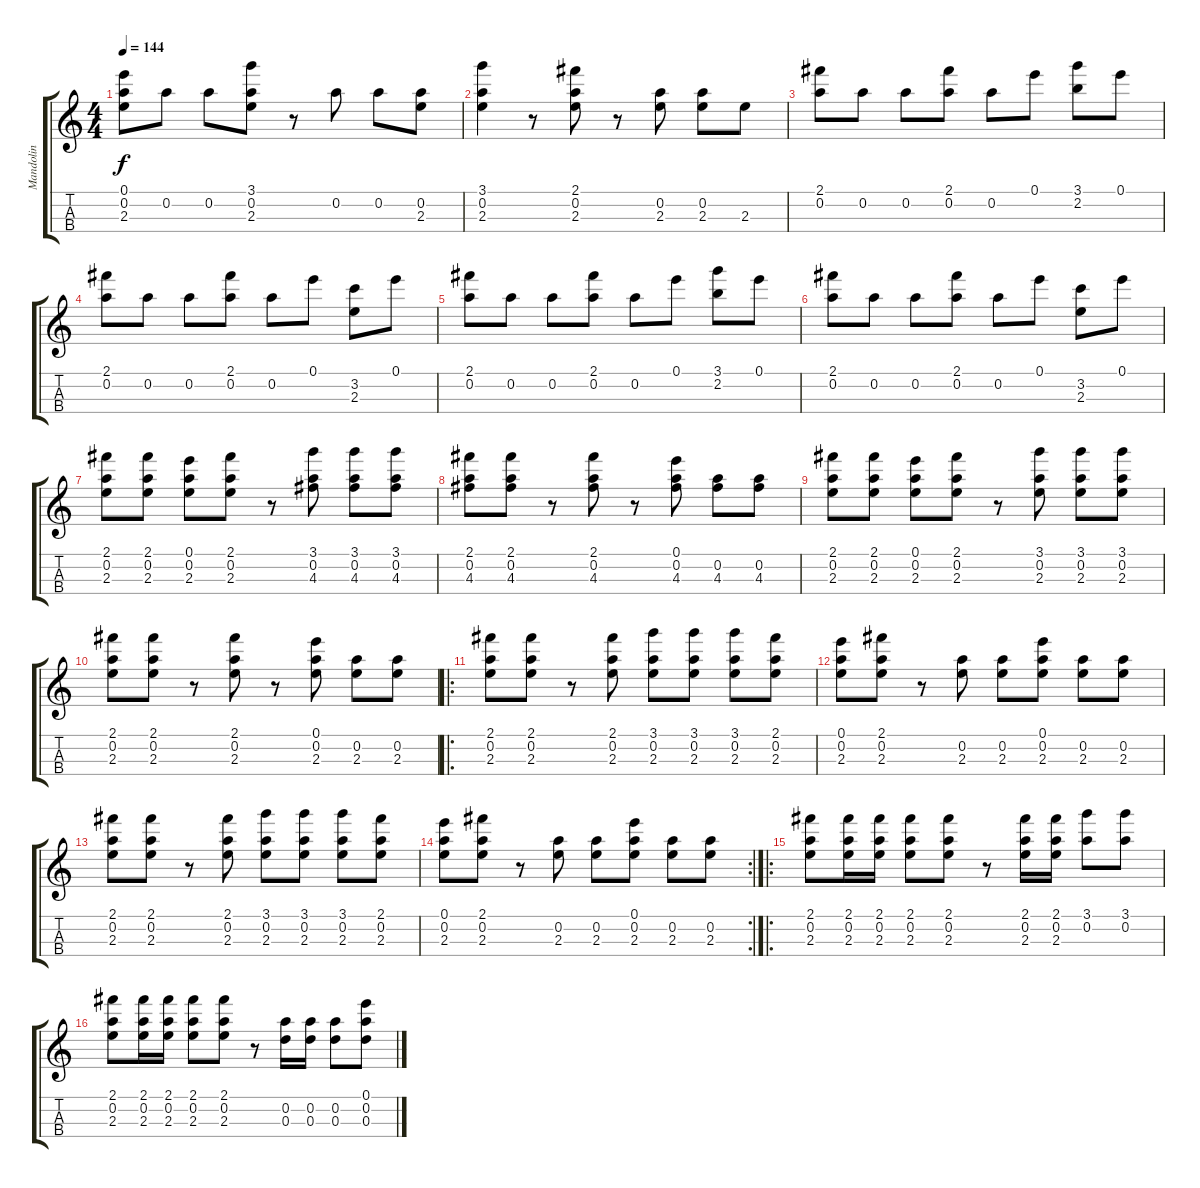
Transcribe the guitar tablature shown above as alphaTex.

\track ("Mandolin" "Mandolin") {instrument banjo}
\staff {score tabs}
\tuning (E5 A4 D4 G3) {hide}
\displaytranspose 12
\ts (4 4)
\tempo 144
\clef g2
\ks c
(0.1 0.2 2.3).8{dy f} 0.2.8 0.2.8 (3.1 0.2 2.3).8 r.8 0.2.8 0.2.8 (0.2 2.3).8 |
(3.1 0.2 2.3).4 r.8 (2.1 0.2 2.3).8 r.8 (0.2 2.3).8 (0.2 2.3).8 2.3.8 |
(2.1 0.2).8 0.2.8 0.2.8 (2.1 0.2).8 0.2.8 0.1.8 (3.1 2.2).8 0.1.8 |
(2.1 0.2).8 0.2.8 0.2.8 (2.1 0.2).8 0.2.8 0.1.8 (3.2 2.3).8 0.1.8 |
(2.1 0.2).8 0.2.8 0.2.8 (2.1 0.2).8 0.2.8 0.1.8 (3.1 2.2).8 0.1.8 |
(2.1 0.2).8 0.2.8 0.2.8 (2.1 0.2).8 0.2.8 0.1.8 (3.2 2.3).8 0.1.8 |
(2.1 0.2 2.3).8 (2.1 0.2 2.3).8 (0.1 0.2 2.3).8 (2.1 0.2 2.3).8 r.8 (3.1 0.2 4.3).8 (3.1 0.2 4.3).8 (3.1 0.2 4.3).8 |
(2.1 0.2 4.3).8 (2.1 0.2 4.3).8 r.8 (2.1 0.2 4.3).8 r.8 (0.1 0.2 4.3).8 (0.2 4.3).8 (0.2 4.3).8 |
(2.1 0.2 2.3).8 (2.1 0.2 2.3).8 (0.1 0.2 2.3).8 (2.1 0.2 2.3).8 r.8 (3.1 0.2 2.3).8 (3.1 0.2 2.3).8 (3.1 0.2 2.3).8 |
(2.1 0.2 2.3).8 (2.1 0.2 2.3).8 r.8 (2.1 0.2 2.3).8 r.8 (0.1 0.2 2.3).8 (0.2 2.3).8 (0.2 2.3).8 |
\ro
(2.1 0.2 2.3).8 (2.1 0.2 2.3).8 r.8 (2.1 0.2 2.3).8 (3.1 0.2 2.3).8 (3.1 0.2 2.3).8 (3.1 0.2 2.3).8 (2.1 0.2 2.3).8 |
(0.1 0.2 2.3).8 (2.1 0.2 2.3).8 r.8 (0.2 2.3).8 (0.2 2.3).8 (0.1 0.2 2.3).8 (0.2 2.3).8 (0.2 2.3).8 |
(2.1 0.2 2.3).8 (2.1 0.2 2.3).8 r.8 (2.1 0.2 2.3).8 (3.1 0.2 2.3).8 (3.1 0.2 2.3).8 (3.1 0.2 2.3).8 (2.1 0.2 2.3).8 |
\rc 2
(0.1 0.2 2.3).8 (2.1 0.2 2.3).8 r.8 (0.2 2.3).8 (0.2 2.3).8 (0.1 0.2 2.3).8 (0.2 2.3).8 (0.2 2.3).8 |
\ro
(2.1 0.2 2.3).8 (2.1 0.2 2.3).16 (2.1 0.2 2.3).16 (2.1 0.2 2.3).8 (2.1 0.2 2.3).8 r.8 (2.1 0.2 2.3).16 (2.1 0.2 2.3).16 (3.1 0.2).8 (3.1 0.2).8 |
(2.1 0.2 2.3).8 (2.1 0.2 2.3).16 (2.1 0.2 2.3).16 (2.1 0.2 2.3).8 (2.1 0.2 2.3).8 r.8 (0.2 0.3).16 (0.2 0.3).16 (0.2 0.3).8 (0.1 0.2 0.3).8
